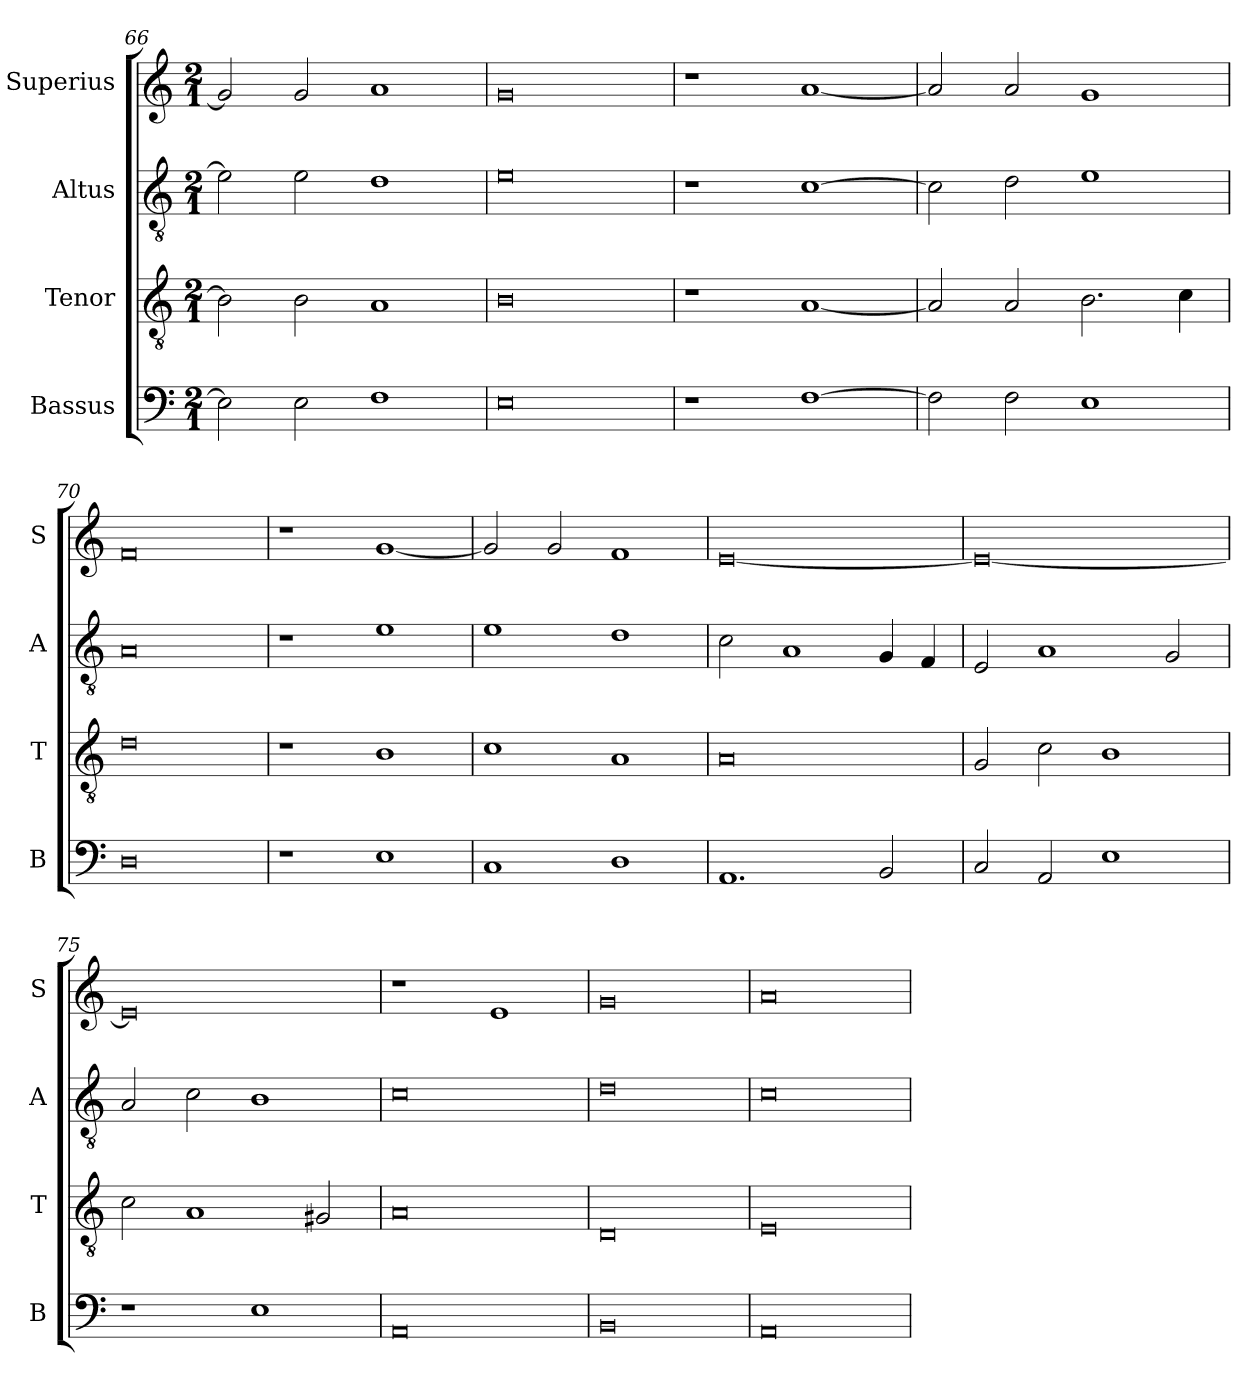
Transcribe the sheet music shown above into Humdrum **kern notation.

**kern	**kern	**kern	**kern
*part4	*part3	*part2	*part1
*staff4	*staff3	*staff2	*staff1
*I"Bassus	*I"Tenor	*I"Altus	*I"Superius
*I'B	*I'T	*I'A	*I'S
*clefF4	*clefGv2	*clefGv2	*clefG2
*k[]	*k[]	*k[]	*k[]
*M2/1	*M2/1	*M2/1	*M2/1
=66	=66	=66	=66
2E\]	2B\]	2e\]	2g/]
2E\	2B\	2e\	2g/
1F	1A	1d	1a
=67	=67	=67	=67
0E	0B	0e	0g
=68	=68	=68	=68
1r	1r	1r	1r
[1F	[1A	[1c	[1a
=69	=69	=69	=69
2F\]	2A/]	2c\]	2a/]
2F\	2A/	2d\	2a/
1E	2.B\	1e	1g
.	4c\	.	.
=70	=70	=70	=70
0D	0d	0A	0f
=71	=71	=71	=71
1r	1r	1r	1r
1E	1B	1e	[1g
=72	=72	=72	=72
1C	1c	1e	2g/]
.	.	.	2g/
1D	1A	1d	1f
=73	=73	=73	=73
1.AA	0A	2c\	[0e
.	.	1A	.
2BB/	.	4G/	.
.	.	4F/	.
=74	=74	=74	=74
2C/	2G/	2E/	0e_
2AA/	2c\	1A	.
1E	1B	.	.
.	.	2G/	.
=75	=75	=75	=75
1r	2c\	2A/	0e]
.	1A	2c\	.
1E	.	1B	.
.	2G#X/	.	.
=76	=76	=76	=76
0AA	0A	0c	1r
.	.	.	1e
=77	=77	=77	=77
0BB	0D	0d	0g
=78	=78	=78	=78
0AA	0E	0c	0a
=	=	=	=
*-	*-	*-	*-
